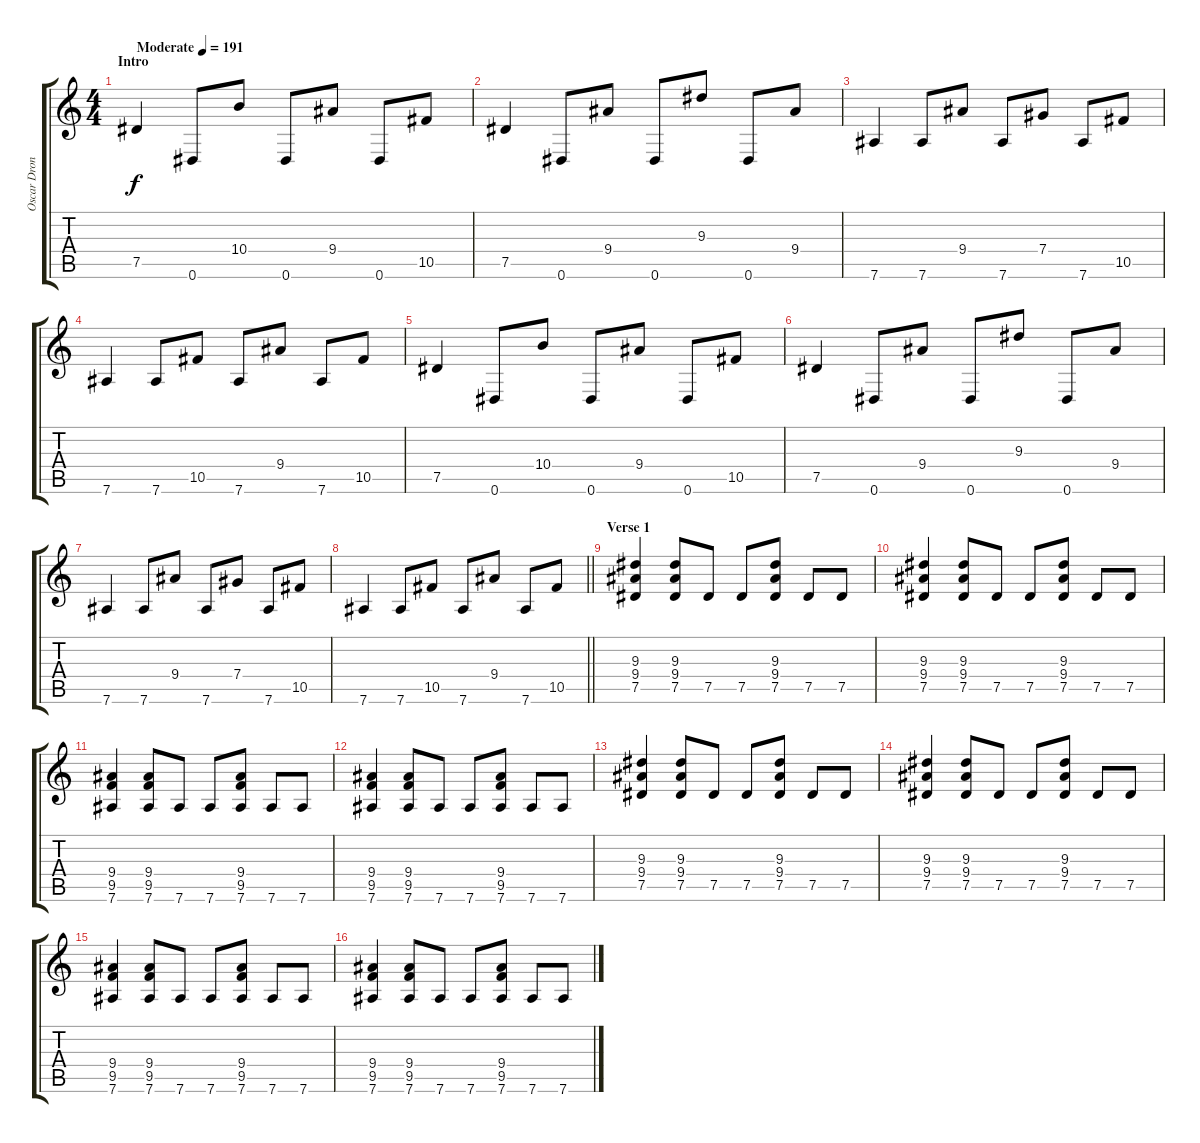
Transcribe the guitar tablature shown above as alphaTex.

\track ("Oscar Dronjak" "Oscar Dron") {instrument distortionguitar}
\staff {score tabs}
\tuning (Eb4 Bb3 Gb3 Db3 Ab2 Eb2) {hide}
\ts (4 4)
\section ("" "Intro")
\tempo (191 "Moderate")
\clef g2
\ks c
7.5.4{dy f instrument distortionguitar} 0.6.8 10.4.8 0.6.8 9.4.8 0.6.8 10.5.8 |
7.5.4 0.6.8 9.4.8 0.6.8 9.3.8 0.6.8 9.4.8 |
7.6.4 7.6.8 9.4.8 7.6.8 7.4.8 7.6.8 10.5.8 |
7.6.4 7.6.8 10.5.8 7.6.8 9.4.8 7.6.8 10.5.8 |
7.5.4 0.6.8 10.4.8 0.6.8 9.4.8 0.6.8 10.5.8 |
7.5.4 0.6.8 9.4.8 0.6.8 9.3.8 0.6.8 9.4.8 |
7.6.4 7.6.8 9.4.8 7.6.8 7.4.8 7.6.8 10.5.8 |
\barLineRight lightlight
7.6.4 7.6.8 10.5.8 7.6.8 9.4.8 7.6.8 10.5.8 |
\section ("" "Verse 1")
(9.3 9.4 7.5).4 (9.3 9.4 7.5).8 7.5.8 7.5.8 (9.3 9.4 7.5).8 7.5.8 7.5.8 |
(9.3 9.4 7.5).4 (9.3 9.4 7.5).8 7.5.8 7.5.8 (9.3 9.4 7.5).8 7.5.8 7.5.8 |
(9.4 9.5 7.6).4 (9.4 9.5 7.6).8 7.6.8 7.6.8 (9.4 9.5 7.6).8 7.6.8 7.6.8 |
(9.4 9.5 7.6).4 (9.4 9.5 7.6).8 7.6.8 7.6.8 (9.4 9.5 7.6).8 7.6.8 7.6.8 |
(9.3 9.4 7.5).4 (9.3 9.4 7.5).8 7.5.8 7.5.8 (9.3 9.4 7.5).8 7.5.8 7.5.8 |
(9.3 9.4 7.5).4 (9.3 9.4 7.5).8 7.5.8 7.5.8 (9.3 9.4 7.5).8 7.5.8 7.5.8 |
(9.4 9.5 7.6).4 (9.4 9.5 7.6).8 7.6.8 7.6.8 (9.4 9.5 7.6).8 7.6.8 7.6.8 |
(9.4 9.5 7.6).4 (9.4 9.5 7.6).8 7.6.8 7.6.8 (9.4 9.5 7.6).8 7.6.8 7.6.8
